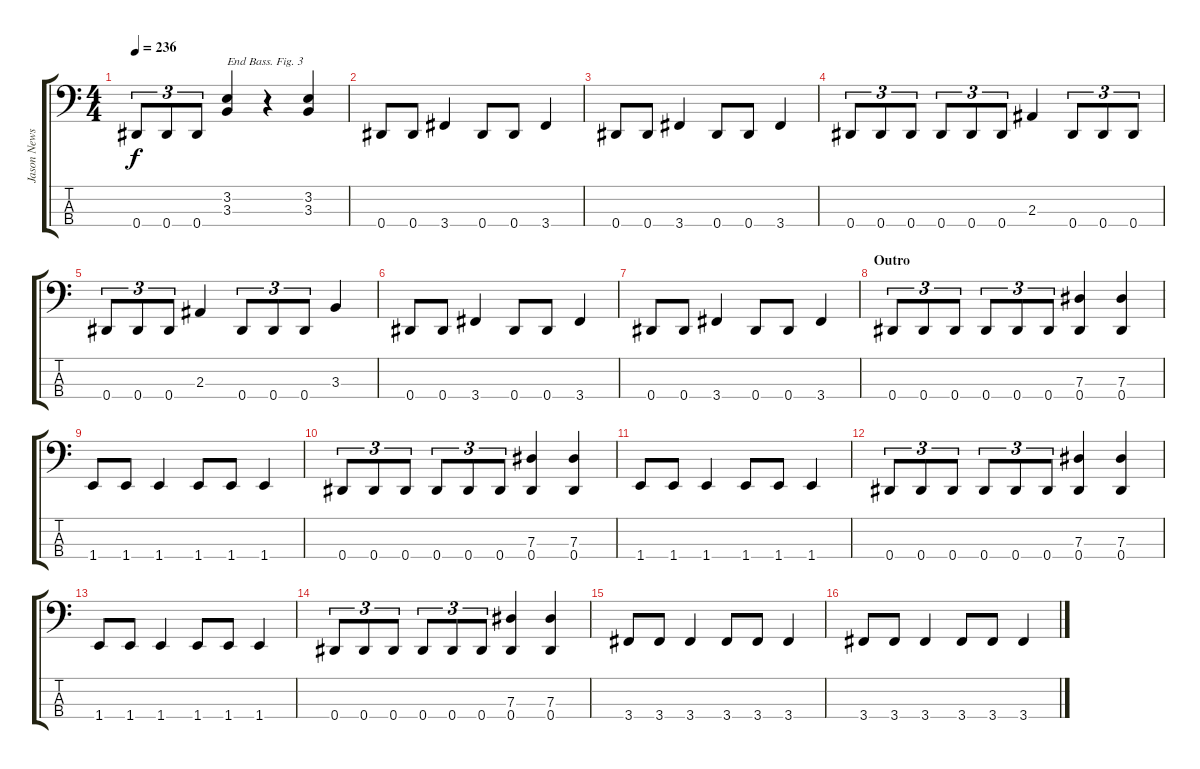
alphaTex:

\track ("Jason Newsted (Bass)" "Jason News") {instrument electricbasspick}
\staff {score tabs}
\tuning (Gb2 Db2 Ab1 Eb1) {hide}
\ts (4 4)
\tempo 236
\clef f4
\ks c
0.4.8{tu (3 2) dy f} 0.4.8{tu (3 2)} 0.4.8{tu (3 2)} (3.2 3.3).4{txt "End Bass. Fig. 3"} r.4 (3.2 3.3).4 |
0.4.8 0.4.8 3.4.4 0.4.8 0.4.8 3.4.4 |
0.4.8 0.4.8 3.4.4 0.4.8 0.4.8 3.4.4 |
0.4.8{tu (3 2)} 0.4.8{tu (3 2)} 0.4.8{tu (3 2)} 0.4.8{tu (3 2)} 0.4.8{tu (3 2)} 0.4.8{tu (3 2)} 2.3.4 0.4.8{tu (3 2)} 0.4.8{tu (3 2)} 0.4.8{tu (3 2)} |
0.4.8{tu (3 2)} 0.4.8{tu (3 2)} 0.4.8{tu (3 2)} 2.3.4 0.4.8{tu (3 2)} 0.4.8{tu (3 2)} 0.4.8{tu (3 2)} 3.3.4 |
0.4.8 0.4.8 3.4.4 0.4.8 0.4.8 3.4.4 |
0.4.8 0.4.8 3.4.4 0.4.8 0.4.8 3.4.4 |
\section ("" "Outro")
0.4.8{tu (3 2)} 0.4.8{tu (3 2)} 0.4.8{tu (3 2)} 0.4.8{tu (3 2)} 0.4.8{tu (3 2)} 0.4.8{tu (3 2)} (7.3 0.4).4 (7.3 0.4).4 |
1.4.8 1.4.8 1.4.4 1.4.8 1.4.8 1.4.4 |
0.4.8{tu (3 2)} 0.4.8{tu (3 2)} 0.4.8{tu (3 2)} 0.4.8{tu (3 2)} 0.4.8{tu (3 2)} 0.4.8{tu (3 2)} (7.3 0.4).4 (7.3 0.4).4 |
1.4.8 1.4.8 1.4.4 1.4.8 1.4.8 1.4.4 |
0.4.8{tu (3 2)} 0.4.8{tu (3 2)} 0.4.8{tu (3 2)} 0.4.8{tu (3 2)} 0.4.8{tu (3 2)} 0.4.8{tu (3 2)} (7.3 0.4).4 (7.3 0.4).4 |
1.4.8 1.4.8 1.4.4 1.4.8 1.4.8 1.4.4 |
0.4.8{tu (3 2)} 0.4.8{tu (3 2)} 0.4.8{tu (3 2)} 0.4.8{tu (3 2)} 0.4.8{tu (3 2)} 0.4.8{tu (3 2)} (7.3 0.4).4 (7.3 0.4).4 |
3.4.8 3.4.8 3.4.4 3.4.8 3.4.8 3.4.4 |
3.4.8 3.4.8 3.4.4 3.4.8 3.4.8 3.4.4
